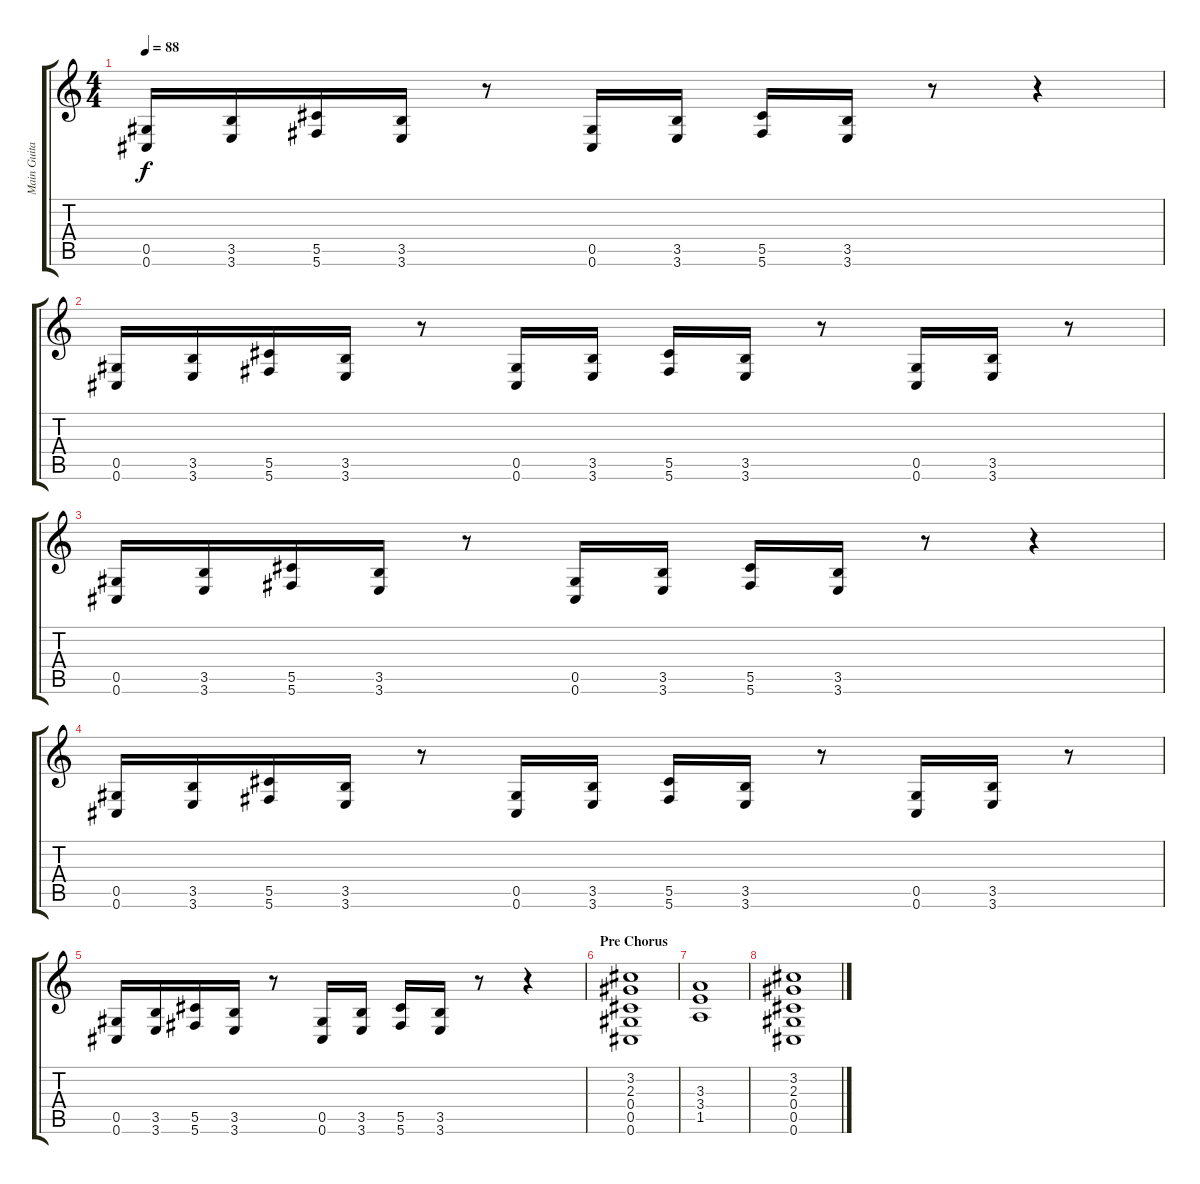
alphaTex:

\track ("Main Guitar" "Main Guita") {instrument distortionguitar}
\staff {score tabs}
\tuning (Eb4 Bb3 Gb3 Db3 Ab2 Db2) {hide}
\ts (4 4)
\tempo 88
\clef g2
\ks c
(0.5 0.6).16{dy f} (3.5 3.6).16 (5.5 5.6).16 (3.5 3.6).16 r.8 (0.5 0.6).16 (3.5 3.6).16 (5.5 5.6).16 (3.5 3.6).16 r.8 r.4 |
(0.5 0.6).16 (3.5 3.6).16 (5.5 5.6).16 (3.5 3.6).16 r.8 (0.5 0.6).16 (3.5 3.6).16 (5.5 5.6).16 (3.5 3.6).16 r.8 (0.5 0.6).16 (3.5 3.6).16 r.8 |
(0.5 0.6).16 (3.5 3.6).16 (5.5 5.6).16 (3.5 3.6).16 r.8 (0.5 0.6).16 (3.5 3.6).16 (5.5 5.6).16 (3.5 3.6).16 r.8 r.4 |
(0.5 0.6).16 (3.5 3.6).16 (5.5 5.6).16 (3.5 3.6).16 r.8 (0.5 0.6).16 (3.5 3.6).16 (5.5 5.6).16 (3.5 3.6).16 r.8 (0.5 0.6).16 (3.5 3.6).16 r.8 |
(0.5 0.6).16 (3.5 3.6).16 (5.5 5.6).16 (3.5 3.6).16 r.8 (0.5 0.6).16 (3.5 3.6).16 (5.5 5.6).16 (3.5 3.6).16 r.8 r.4 |
\section ("" "Pre Chorus")
(3.2 2.3 0.4 0.5 0.6).1 |
(3.3 3.4 1.5).1 |
(3.2 2.3 0.4 0.5 0.6).1
